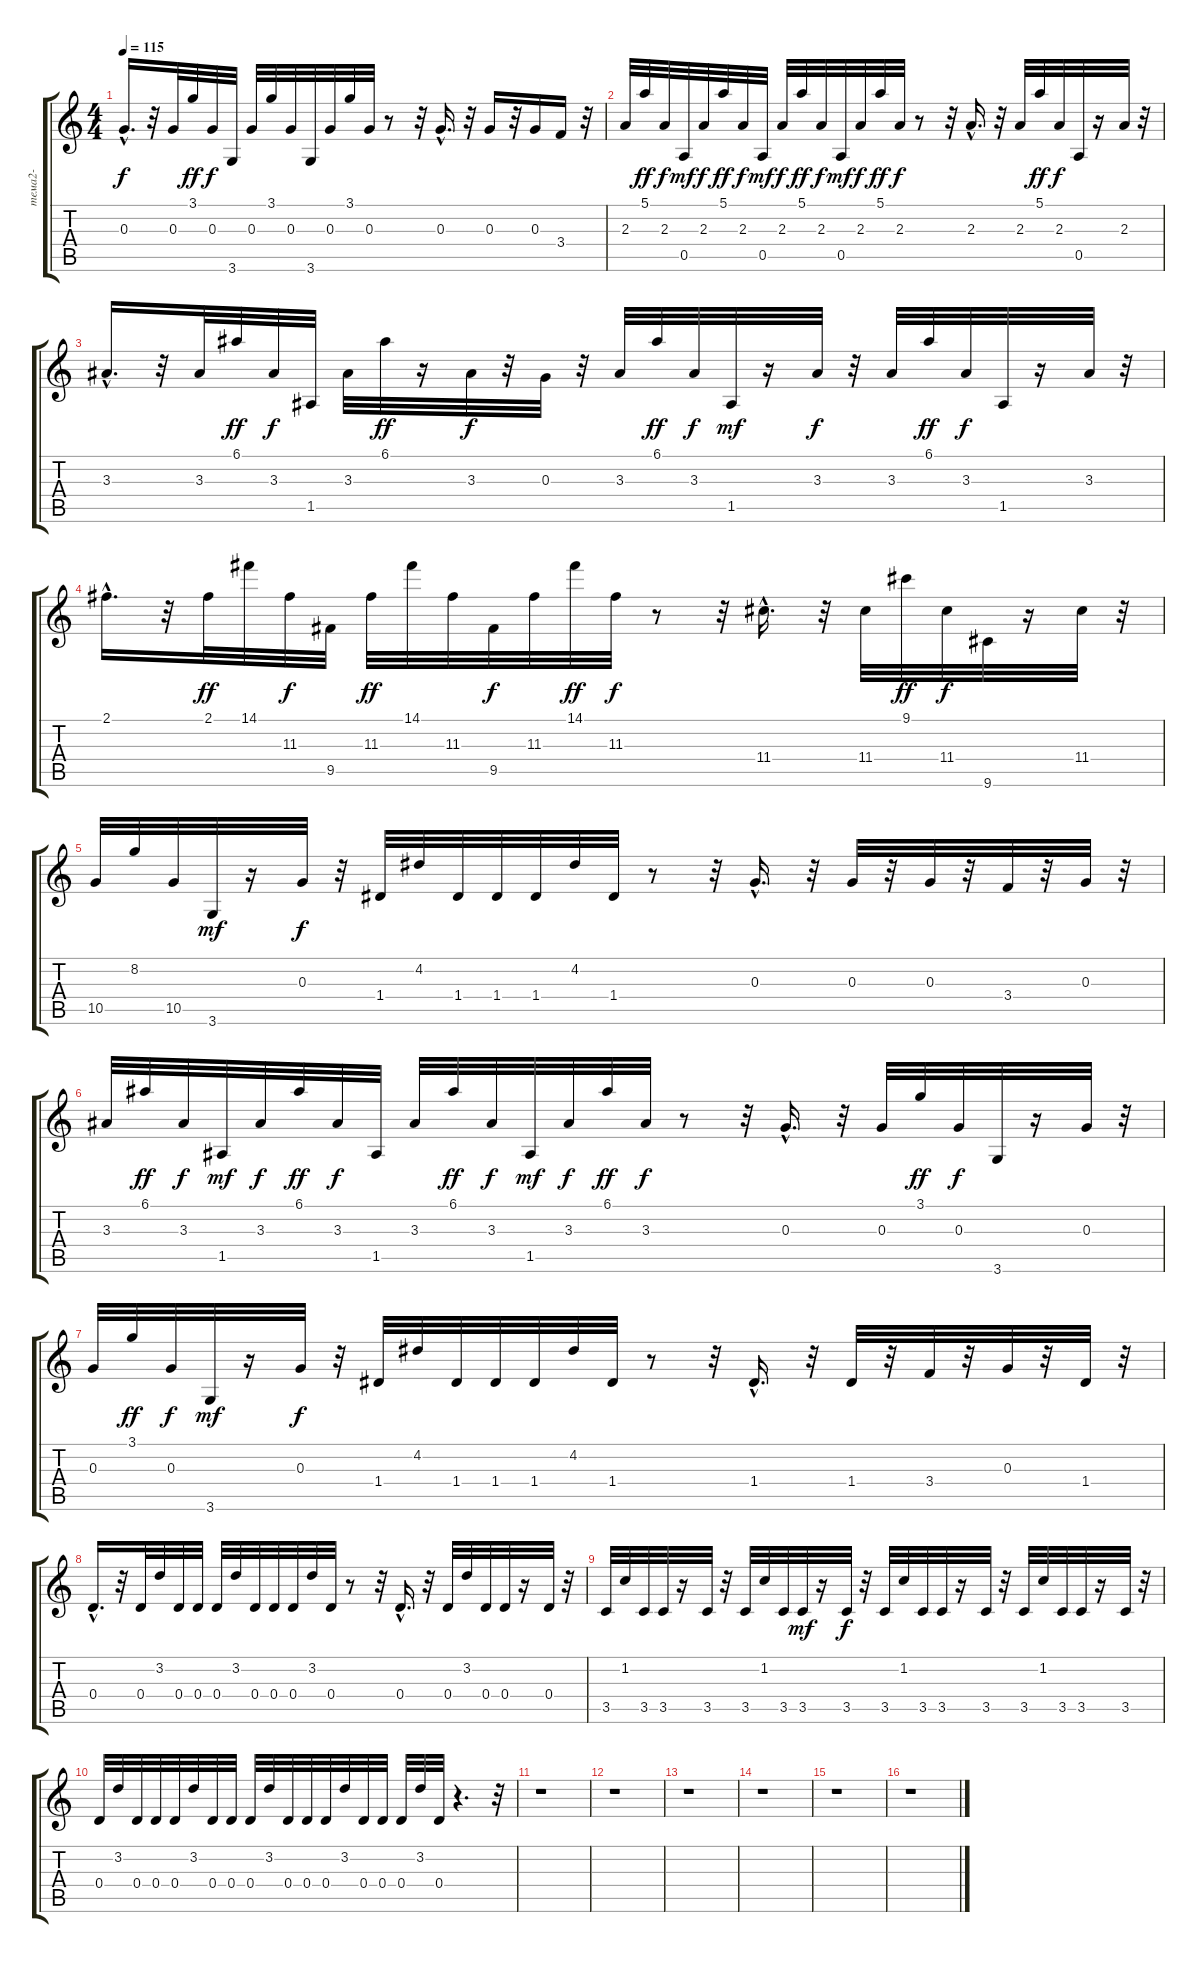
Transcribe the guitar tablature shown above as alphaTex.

\track ("тема2-" "тема2-") {instrument distortionguitar}
\staff {score tabs}
\tuning (E4 B3 G3 D3 A2 E2) {hide}
\ts (4 4)
\tempo 115
\clef g2
\ks c
0.3{hac}.16{d dy f} r.32 0.3.32 3.1.32{dy ff} 0.3.32{dy f} 3.6.32 0.3.32 3.1.32 0.3.32 3.6.32 0.3.32 3.1.32 0.3.32 r.8 r.32 0.3{hac}.16{d} r.32 0.3.16 r.32 0.3.16 3.4.16 r.32 |
2.3.32 5.1.32{dy ff} 2.3.32{dy f} 0.5.32{dy mf} 2.3.32{dy f} 5.1.32{dy ff} 2.3.32{dy f} 0.5.32{dy mf} 2.3.32{dy f} 5.1.32{dy ff} 2.3.32{dy f} 0.5.32{dy mf} 2.3.32{dy f} 5.1.32{dy ff} 2.3.32{dy f} r.8 r.32 2.3{hac}.16{d} r.32 2.3.32 5.1.32{dy ff} 2.3.32{dy f} 0.5.32 r.16 2.3.32 r.32 |
3.3{hac}.16{d} r.32 3.3.32 6.1.32{dy ff} 3.3.32{dy f} 1.5.32 3.3.32 6.1.32{dy ff} r.16 3.3.32{dy f} r.32 0.3.32 r.32 3.3.32 6.1.32{dy ff} 3.3.32{dy f} 1.5.32{dy mf} r.16 3.3.32{dy f} r.32 3.3.32 6.1.32{dy ff} 3.3.32{dy f} 1.5.32 r.16 3.3.32 r.32 |
2.1{hac}.16{d} r.32 2.1.32{dy ff} 14.1.32 11.3.32{dy f} 9.5.32 11.3.32{dy ff} 14.1.32 11.3.32 9.5.32{dy f} 11.3.32 14.1.32{dy ff} 11.3.32{dy f} r.8 r.32 11.4{hac}.16{d} r.32 11.4.32 9.1.32{dy ff} 11.4.32{dy f} 9.6.32 r.16 11.4.32 r.32 |
10.5.32 8.2.32 10.5.32 3.6.32{dy mf} r.16 0.3.32{dy f} r.32 1.4.32 4.2.32 1.4.32 1.4.32 1.4.32 4.2.32 1.4.32 r.8 r.32 0.3{hac}.16{d} r.32 0.3.32 r.32 0.3.32 r.32 3.4.32 r.32 0.3.32 r.32 |
3.3.32 6.1.32{dy ff} 3.3.32{dy f} 1.5.32{dy mf} 3.3.32{dy f} 6.1.32{dy ff} 3.3.32{dy f} 1.5.32 3.3.32 6.1.32{dy ff} 3.3.32{dy f} 1.5.32{dy mf} 3.3.32{dy f} 6.1.32{dy ff} 3.3.32{dy f} r.8 r.32 0.3{hac}.16{d} r.32 0.3.32 3.1.32{dy ff} 0.3.32{dy f} 3.6.32 r.16 0.3.32 r.32 |
0.3.32 3.1.32{dy ff} 0.3.32{dy f} 3.6.32{dy mf} r.16 0.3.32{dy f} r.32 1.4.32 4.2.32 1.4.32 1.4.32 1.4.32 4.2.32 1.4.32 r.8 r.32 1.4{hac}.16{d} r.32 1.4.32 r.32 3.4.32 r.32 0.3.32 r.32 1.4.32 r.32 |
0.4{hac}.16{d} r.32 0.4.32 3.2.32 0.4.32 0.4.32 0.4.32 3.2.32 0.4.32 0.4.32 0.4.32 3.2.32 0.4.32 r.8 r.32 0.4{hac}.16{d} r.32 0.4.32 3.2.32 0.4.32 0.4.32 r.16 0.4.32 r.32 |
3.5.32 1.2.32 3.5.32 3.5.32 r.16 3.5.32 r.32 3.5.32 1.2.32 3.5.32 3.5.32{dy mf} r.16 3.5.32{dy f} r.32 3.5.32 1.2.32 3.5.32 3.5.32 r.16 3.5.32 r.32 3.5.32 1.2.32 3.5.32 3.5.32 r.16 3.5.32 r.32 |
0.4.32 3.2.32 0.4.32 0.4.32 0.4.32 3.2.32 0.4.32 0.4.32 0.4.32 3.2.32 0.4.32 0.4.32 0.4.32 3.2.32 0.4.32 0.4.32 0.4.32 3.2.32 0.4.32 r.4{d} r.32 |
r.1 |
r.1 |
r.1 |
r.1 |
r.1 |
r.1
